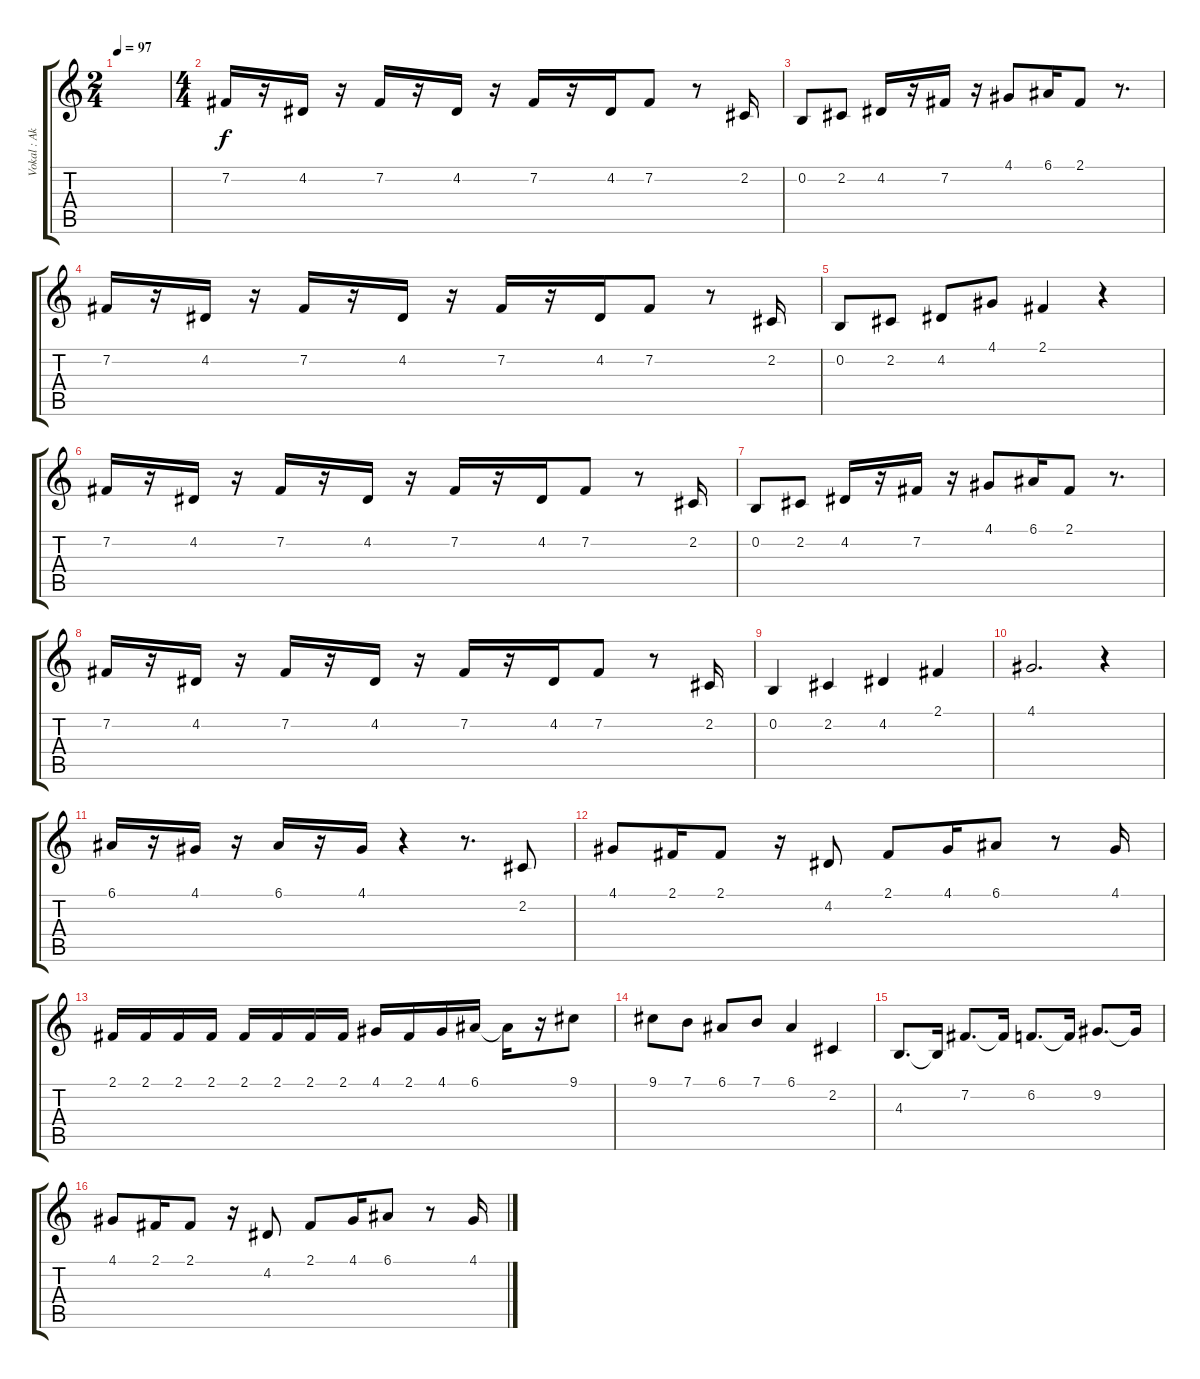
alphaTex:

\track ("Vokal : Akiyama Mio - Swan" "Vokal : Ak") {instrument clarinet}
\staff {score tabs}
\tuning (E4 B3 G3 D3 A2 E2) {hide}
\ts (2 4)
\tempo 97
\clef g2
\ks c
|
\ts (4 4)
7.2.16 r.16 4.2.16 r.16 7.2.16 r.16 4.2.16 r.16 7.2.16 r.16 4.2.16 7.2.8 r.8 2.2.16 |
0.2.8 2.2.8 4.2.16 r.16 7.2.16 r.16 4.1.8 6.1.16 2.1.8 r.8{d} |
7.2.16 r.16 4.2.16 r.16 7.2.16 r.16 4.2.16 r.16 7.2.16 r.16 4.2.16 7.2.8 r.8 2.2.16 |
0.2.8 2.2.8 4.2.8 4.1.8 2.1.4 r.4 |
7.2.16 r.16 4.2.16 r.16 7.2.16 r.16 4.2.16 r.16 7.2.16 r.16 4.2.16 7.2.8 r.8 2.2.16 |
0.2.8 2.2.8 4.2.16 r.16 7.2.16 r.16 4.1.8 6.1.16 2.1.8 r.8{d} |
7.2.16 r.16 4.2.16 r.16 7.2.16 r.16 4.2.16 r.16 7.2.16 r.16 4.2.16 7.2.8 r.8 2.2.16 |
0.2.4 2.2.4 4.2.4 2.1.4 |
4.1.2{d} r.4 |
6.1.16 r.16 4.1.16 r.16 6.1.16 r.16 4.1.16 r.4 r.8{d} 2.2.8 |
4.1.8 2.1.16 2.1.8 r.16 4.2.8 2.1.8 4.1.16 6.1.8 r.8 4.1.16 |
2.1.16 2.1.16 2.1.16 2.1.16 2.1.16 2.1.16 2.1.16 2.1.16 4.1.16 2.1.16 4.1.16 6.1.16 6.1{t}.16 r.16 9.1.8 |
9.1.8 7.1.8 6.1.8 7.1.8 6.1.4 2.2.4 |
4.3.8{d} 4.3{t}.16 7.2.8{d} 7.2{t}.16 6.2.8{d} 6.2{t}.16 9.2.8{d} 9.2{t}.16 |
4.1.8 2.1.16 2.1.8 r.16 4.2.8 2.1.8 4.1.16 6.1.8 r.8 4.1.16
